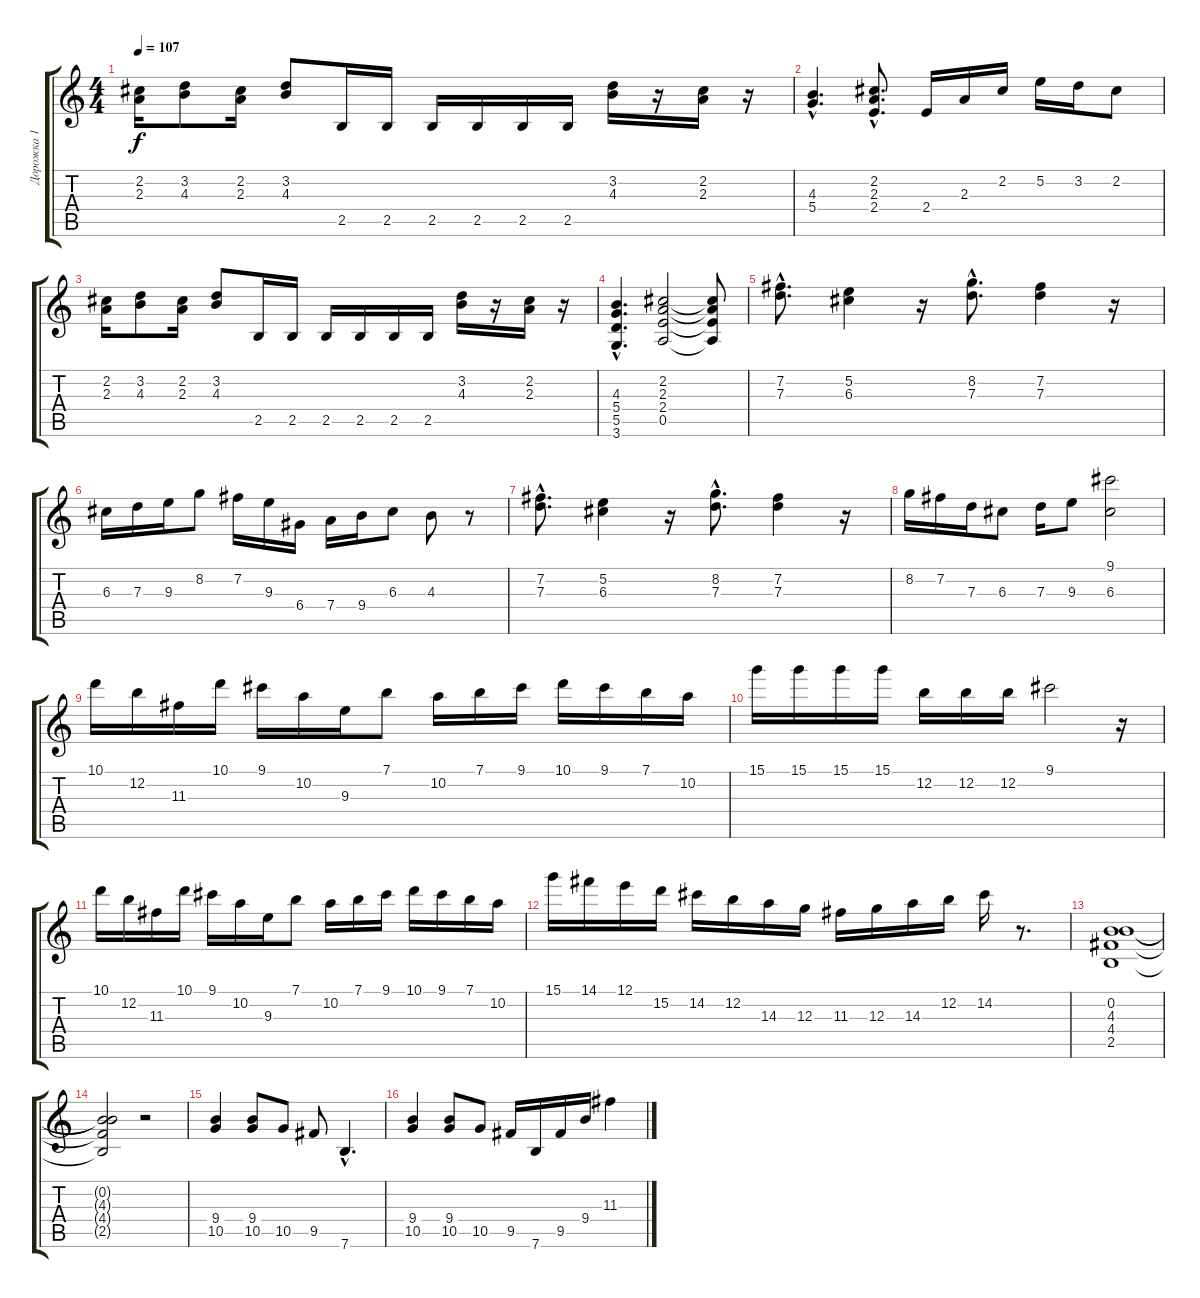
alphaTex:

\track ("Дорожка 1" "Дорожка 1") {instrument distortionguitar}
\staff {score tabs}
\tuning (E4 B3 G3 D3 A2 E2) {hide}
\ts (4 4)
\tempo 107
\clef g2
\ks c
(2.2 2.3).16{dy f} (3.2 4.3).8 (2.2 2.3).16 (3.2 4.3).8 2.5.16 2.5.16 2.5.16 2.5.16 2.5.16 2.5.16 (3.2 4.3).16 r.16 (2.2 2.3).16 r.16 |
(4.3{hac} 5.4{hac}).4{d} (2.2{hac} 2.3{hac} 2.4{hac}).8{d} 2.4.16 2.3.16 2.2.16 5.2.16 3.2.16 2.2.8 |
(2.2 2.3).16 (3.2 4.3).8 (2.2 2.3).16 (3.2 4.3).8 2.5.16 2.5.16 2.5.16 2.5.16 2.5.16 2.5.16 (3.2 4.3).16 r.16 (2.2 2.3).16 r.16 |
(4.3{hac} 5.4{hac} 5.5{hac} 3.6{hac}).4{d} (2.2 2.3 2.4 0.5).2 (2.2{t} 2.3{t} 2.4{t} 0.5{t}).8 |
(7.2{hac} 7.3{hac}).8{d} (5.2 6.3).4 r.16 (8.2{hac} 7.3{hac}).8{d} (7.2 7.3).4 r.16 |
6.3.16 7.3.16 9.3.16 8.2.8 7.2.16 9.3.16 6.4.16 7.4.16 9.4.16 6.3.8 4.3.8 r.8 |
(7.2{hac} 7.3{hac}).8{d} (5.2 6.3).4 r.16 (8.2{hac} 7.3{hac}).8{d} (7.2 7.3).4 r.16 |
8.2.16 7.2.16 7.3.16 6.3.8 7.3.16 9.3.8 (9.1 6.3).2 |
10.1.16 12.2.16 11.3.16 10.1.16 9.1.16 10.2.16 9.3.16 7.1.8 10.2.16 7.1.16 9.1.16 10.1.16 9.1.16 7.1.16 10.2.16 |
15.1.16 15.1.16 15.1.16 15.1.16 12.2.16 12.2.16 12.2.16 9.1.2 r.16 |
10.1.16 12.2.16 11.3.16 10.1.16 9.1.16 10.2.16 9.3.16 7.1.8 10.2.16 7.1.16 9.1.16 10.1.16 9.1.16 7.1.16 10.2.16 |
15.1.16 14.1.16 12.1.16 15.2.16 14.2.16 12.2.16 14.3.16 12.3.16 11.3.16 12.3.16 14.3.16 12.2.16 14.2.16 r.8{d} |
(0.2 4.3 4.4 2.5).1 |
(0.2{t} 4.3{t} 4.4{t} 2.5{t}).2 r.2 |
(9.4 10.5).4 (9.4 10.5).8 10.5.8 9.5.8 7.6{hac}.4{d} |
(9.4 10.5).4 (9.4 10.5).8 10.5.8 9.5.16 7.6.16 9.5.16 9.4.16 11.3.4
